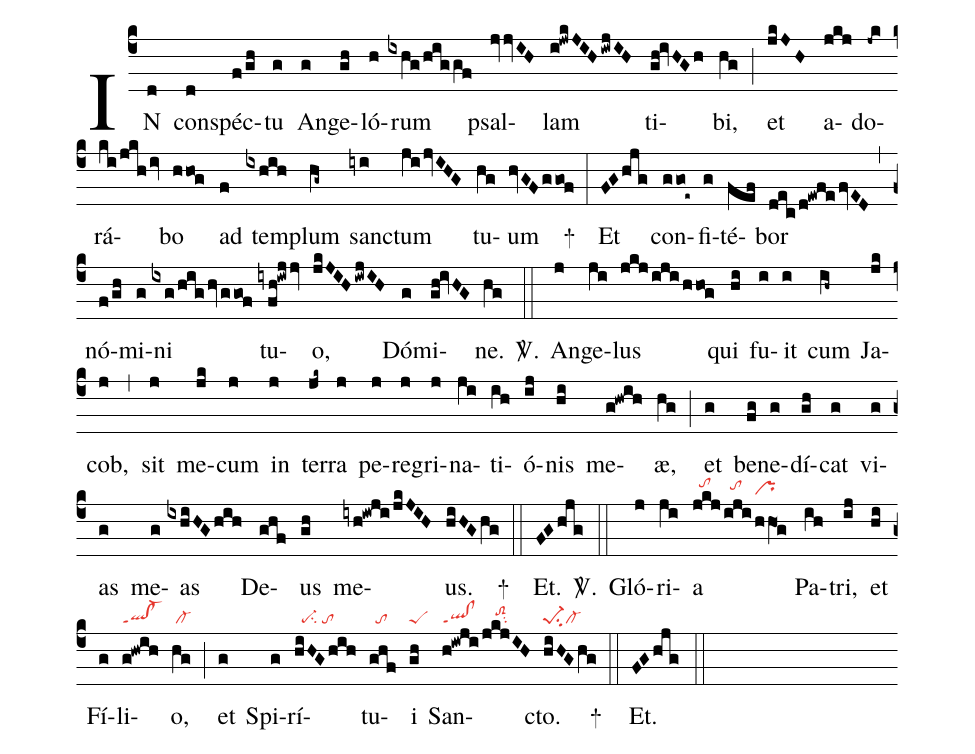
nabc-lines:1;
%%
(c4)
IN(d) con(d)spéc(f/gh)tu(g) An(g)ge(gh)ló(h)rum(ixhg/higgf) psal(jvjvIH)lam(i!jwkJIHiwjIH) ti(gh!ivHGh)bi,(hg) (;)
et(jkJH) a(jkj)do(-jk)rá(ki/jkh/iv)bo(hho!g) ad(f) tem(ixhih)plum(hg~) san(iyi)ctum(ji/jvIHG) tu(hg)um(hvGFggo!f) +(:)
Et(FGhjg) con(ggo!e~)fi(g)té(fef)bor(dec/d!ewfe/fvED) (,)
nó(f/gh)mi(g)ni(ixg/hig/hvggo!f) tu(iyfh!iwjjv)o,(jkJIHiwjIH) Dó(g)mi(gh!ivHG)ne.(hg) <sp>V/</sp>.(::)
An(j)ge(ji)lus(jkj/iji/hho!g) qui(hi) fu(i)it(i) cum(ih~) Ja(jk)cob,(j) (,)
sit(j) me(jk)cum(j) in(j) ter(jk~)ra(j) pe(j)re(j)gri(j)na(ji)ti(ih)ó(ij)nis(hi) me(g!hwih)æ,(hg) (;)
et(g) be(fg)ne(g)dí(gh)cat(g) vi(g)as(g) me(g)as(ixhiHGhih) De(ghf)us(gh) me(iyh!iwji/jkJIH)us.(hiHGhg) +(::)
Et.(FGhjg) <sp>V/</sp>.(::)
Gló(j)ri(ji)a(jkj|//tohi|/iji|//tohh|/hhO1g|pr) Pa(ih)tri,(ij)
et(hi) Fí(g)li(g!hwih|ql!cl-ppt1)o,(hg|/cl-) (;)
et(g) Spi(g)rí(hiHGhih|//pe-su2/to)tu(ghf|//to)i(gh|peS)
San(h!iwji|ql!clppt1|/jkjIH|////toS2hisu2)cto.(hiHGhg|pe-1su2cl-) +(::)
Et.(FGhjg) (::)
